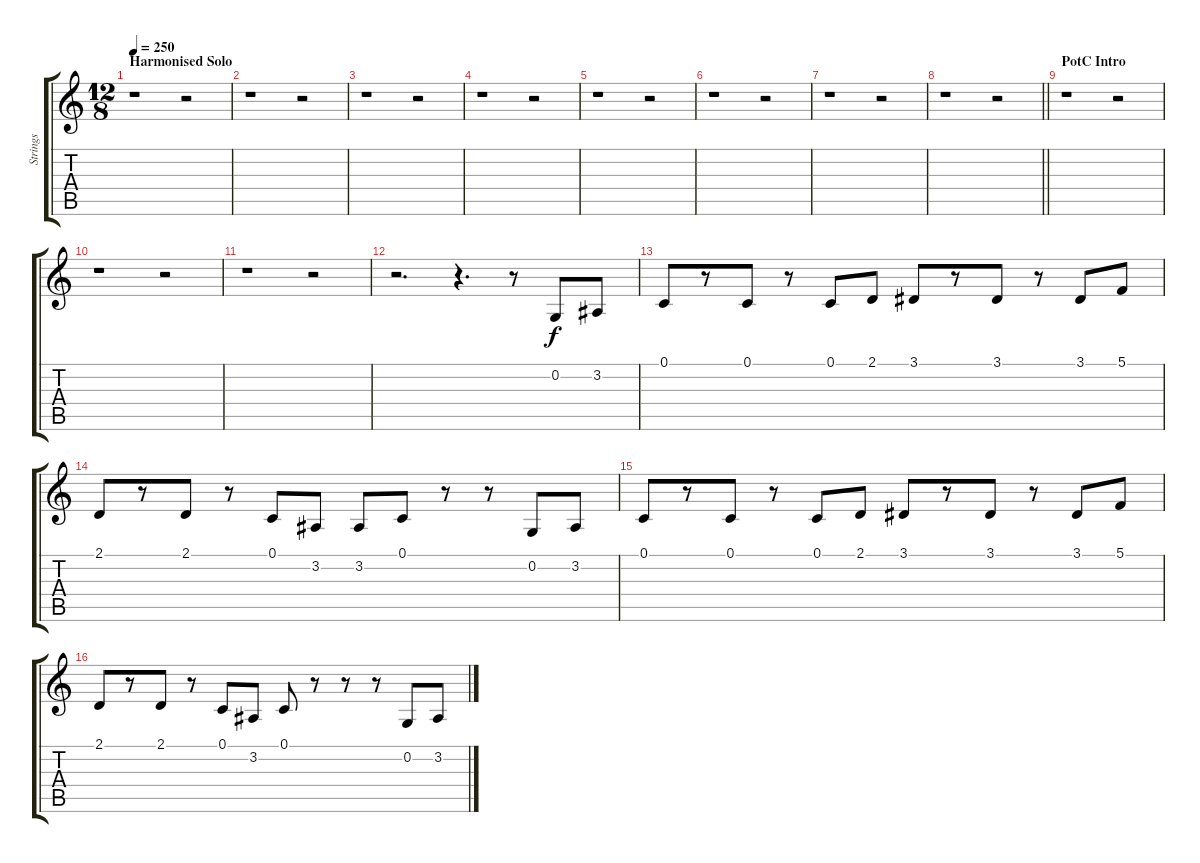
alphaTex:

\track ("Strings" "Strings") {instrument stringensemble1}
\staff {score tabs}
\tuning (C4 G3 Eb3 Bb2 F2 C2) {hide}
\ts (12 8)
\section ("" "Harmonised Solo")
\tempo 250
\clef g2
\ks c
r.1{dy f} r.2 |
r.1 r.2 |
r.1 r.2 |
r.1 r.2 |
r.1 r.2 |
r.1 r.2 |
r.1 r.2 |
\barLineRight lightlight
r.1 r.2 |
\section ("" "PotC Intro")
r.1 r.2 |
r.1 r.2 |
r.1 r.2 |
r.2{d} r.4{d} r.8 0.2.8 3.2.8 |
0.1.8 r.8 0.1.8 r.8 0.1.8 2.1.8 3.1.8 r.8 3.1.8 r.8 3.1.8 5.1.8 |
2.1.8 r.8 2.1.8 r.8 0.1.8 3.2.8 3.2.8 0.1.8 r.8 r.8 0.2.8 3.2.8 |
0.1.8 r.8 0.1.8 r.8 0.1.8 2.1.8 3.1.8 r.8 3.1.8 r.8 3.1.8 5.1.8 |
2.1.8 r.8 2.1.8 r.8 0.1.8 3.2.8 0.1.8 r.8 r.8 r.8 0.2.8 3.2.8
